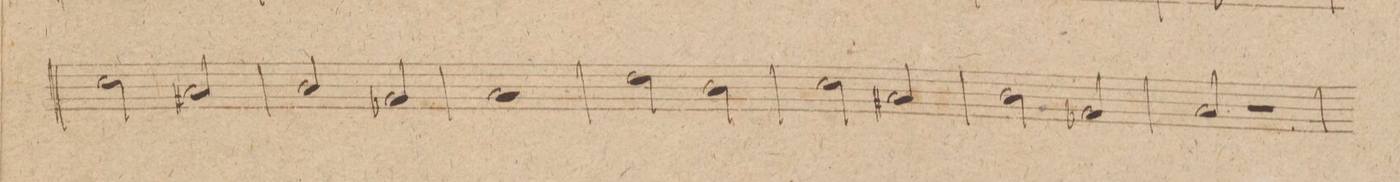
**kern	**dynam
*I"Trombone Baſso.	*
*clefF4	*
*k[]	*
*met(c|)	*
*M2/2	*
2E\	.
2C#X/	.
=27	=27
2D/	.
2BB-X/	.
=28	=28
1C	.
=29	=29
2F\	.
2D\	.
=30	=30
2E\	.
2C#X/	.
=31	=31
2D\	.
2BB-X/	.
=32	=32
2C/	.
2r	.
=33	=33
*-	*-
